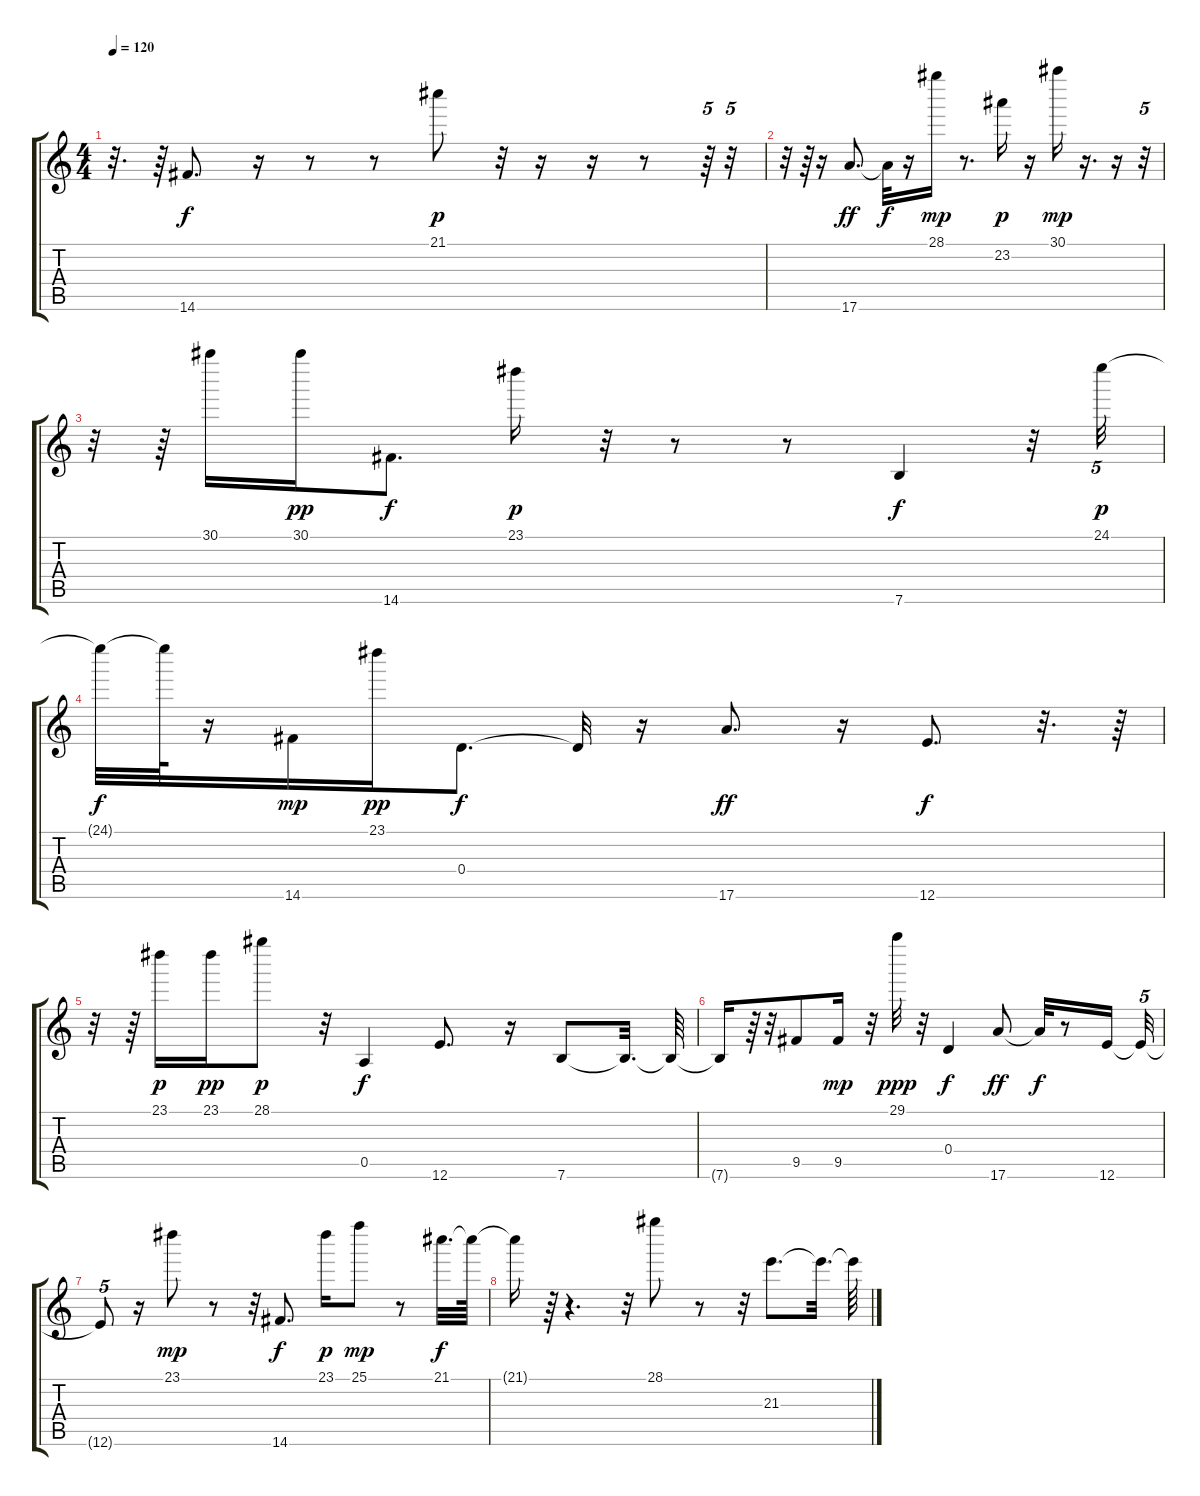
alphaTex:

\track "" {instrument acousticguitarsteel}
\staff {score tabs}
\tuning (E4 B3 G3 D3 A2 E2) {hide}
\ts (4 4)
\tempo 120
\clef g2
\ks c
r.32{d dy p} r.64 14.6.8{d dy f} r.16 r.8 r.8 21.1.8{dy p} r.32 r.16 r.16 r.8 r.64{tu (5 4)} r.32{tu (5 4)} |
r.32 r.64 r.16 17.6.8{d dy ff} 17.6{t}.32{dy f} r.16 28.1.16{dy mp} r.8{d} 23.2.16{dy p} r.16 30.1.16{dy mp} r.16{d} r.16 r.32{tu (5 4)} |
r.32 r.64 30.1.16 30.1.16{dy pp} 14.6.8{d dy f} 23.1.16{dy p} r.32 r.8 r.8 7.6.4{dy f} r.32 24.1.32{tu (5 4) dy p} |
24.1{t}.32{dy f} 24.1{t}.64 r.16 14.6.16{dy mp} 23.1.16{dy pp} 0.4.8{d dy f} 0.4{t}.32 r.16 17.6.8{d dy ff} r.16 12.6.8{d dy f} r.32{d} r.64 |
r.32 r.64 23.1.16{dy p} 23.1.16{dy pp} 28.1.8{dy p} r.32 0.5.4{dy f} 12.6.8{d} r.16 7.6.8 7.6{t}.32{d} 7.6{t}.64 |
7.6{t}.16 r.64 r.32 9.5.8 9.5.16{dy mp} r.32 29.1.32{dy ppp} r.32 0.4.4{dy f} 17.6.8{dy ff} 17.6{t}.32{dy f} r.8 12.6.16 12.6{t}.32{tu (5 4)} |
12.6{t}.8{tu (5 4)} r.16 23.1.8{dy mp} r.8 r.32 14.6.8{d dy f} 23.1.16{dy p} 25.1.8{dy mp} r.8 21.1.32{d dy f} 21.1{t}.64 |
21.1{t}.16 r.64 r.4{d} r.32 28.1.8 r.8 r.32 21.3.8{d} 21.3{t}.32{d} 21.3{t}.64
